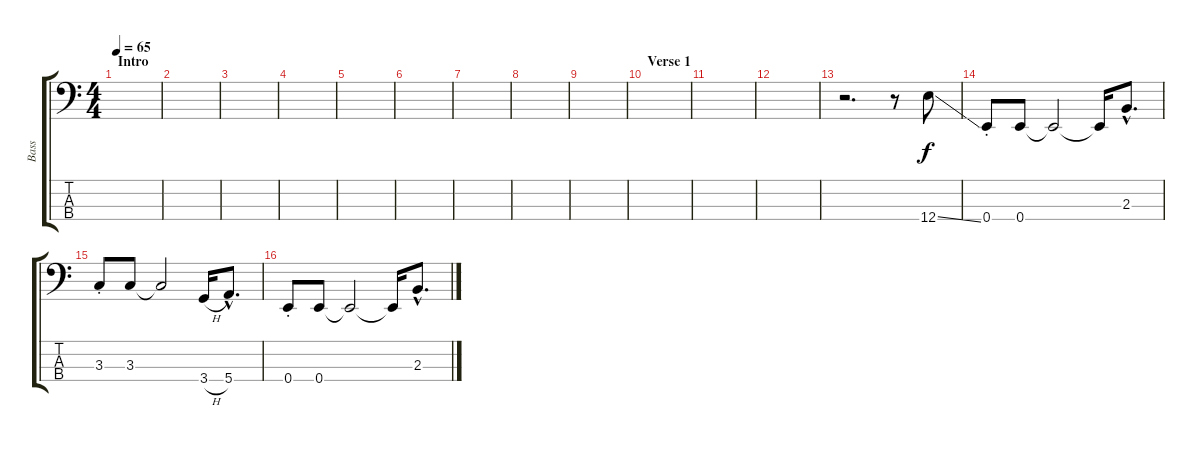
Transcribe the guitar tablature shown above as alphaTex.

\track ("Bass" "Bass") {instrument electricbassfinger}
\staff {score tabs}
\tuning (G2 D2 A1 E1) {hide}
\ts (4 4)
\section ("" "Intro")
\tempo 65
\clef f4
\ks c
|
|
|
|
|
|
|
|
|
\section ("" "Verse 1")
|
|
|
r.2{d} r.8 12.4{ss}.8 |
0.4{st}.8 0.4.8 0.4{t}.2 0.4{t}.16 2.3{hac}.8{d} |
3.3{st}.8 3.3.8 3.3{t}.2 3.4{h}.16 5.4{hac}.8{d} |
0.4{st}.8 0.4.8 0.4{t}.2 0.4{t}.16 2.3{hac}.8{d}
